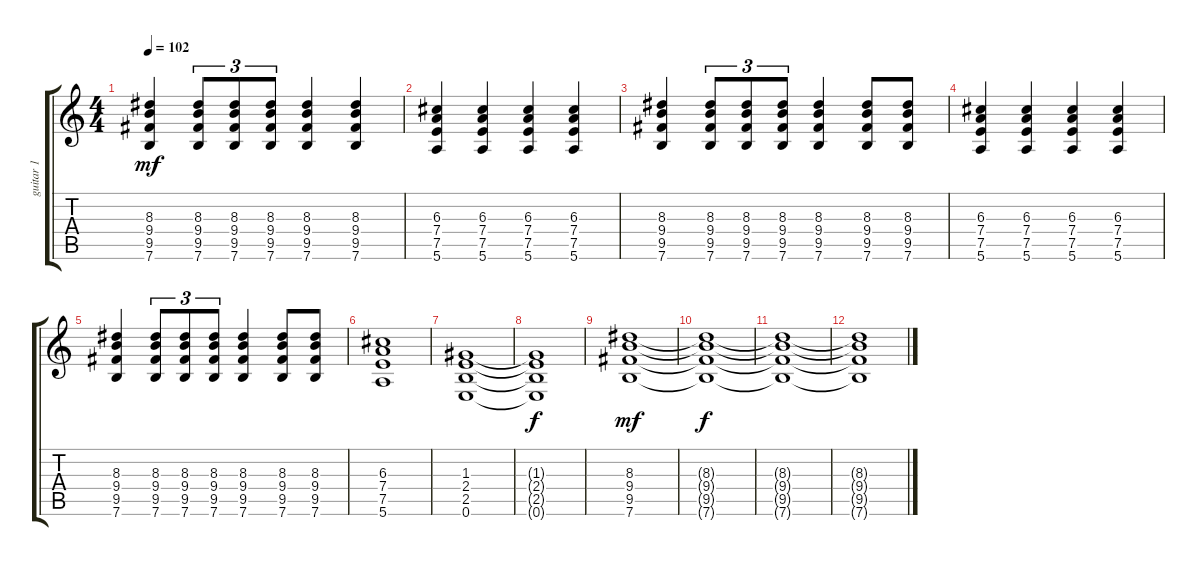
\track ("guitar 1" "guitar 1") {instrument overdrivenguitar}
\staff {score tabs}
\tuning (E4 B3 G3 D3 A2 E2) {hide}
\ts (4 4)
\tempo 102
\clef g2
\ks c
(8.3 9.4 9.5 7.6).4{dy mf} (8.3 9.4 9.5 7.6).8{tu (3 2)} (8.3 9.4 9.5 7.6).8{tu (3 2)} (8.3 9.4 9.5 7.6).8{tu (3 2)} (8.3 9.4 9.5 7.6).4 (8.3 9.4 9.5 7.6).4 |
(6.3 7.4 7.5 5.6).4 (6.3 7.4 7.5 5.6).4 (6.3 7.4 7.5 5.6).4 (6.3 7.4 7.5 5.6).4 |
(8.3 9.4 9.5 7.6).4 (8.3 9.4 9.5 7.6).8{tu (3 2)} (8.3 9.4 9.5 7.6).8{tu (3 2)} (8.3 9.4 9.5 7.6).8{tu (3 2)} (8.3 9.4 9.5 7.6).4 (8.3 9.4 9.5 7.6).8 (8.3 9.4 9.5 7.6).8 |
(6.3 7.4 7.5 5.6).4 (6.3 7.4 7.5 5.6).4 (6.3 7.4 7.5 5.6).4 (6.3 7.4 7.5 5.6).4 |
(8.3 9.4 9.5 7.6).4 (8.3 9.4 9.5 7.6).8{tu (3 2)} (8.3 9.4 9.5 7.6).8{tu (3 2)} (8.3 9.4 9.5 7.6).8{tu (3 2)} (8.3 9.4 9.5 7.6).4 (8.3 9.4 9.5 7.6).8 (8.3 9.4 9.5 7.6).8 |
(6.3 7.4 7.5 5.6).1 |
(1.3 2.4 2.5 0.6).1 |
(1.3{t} 2.4{t} 2.5{t} 0.6{t}).1{dy f} |
(8.3 9.4 9.5 7.6).1{dy mf} |
(8.3{t} 9.4{t} 9.5{t} 7.6{t}).1{dy f} |
(8.3{t} 9.4{t} 9.5{t} 7.6{t}).1 |
(8.3{t} 9.4{t} 9.5{t} 7.6{t}).1
